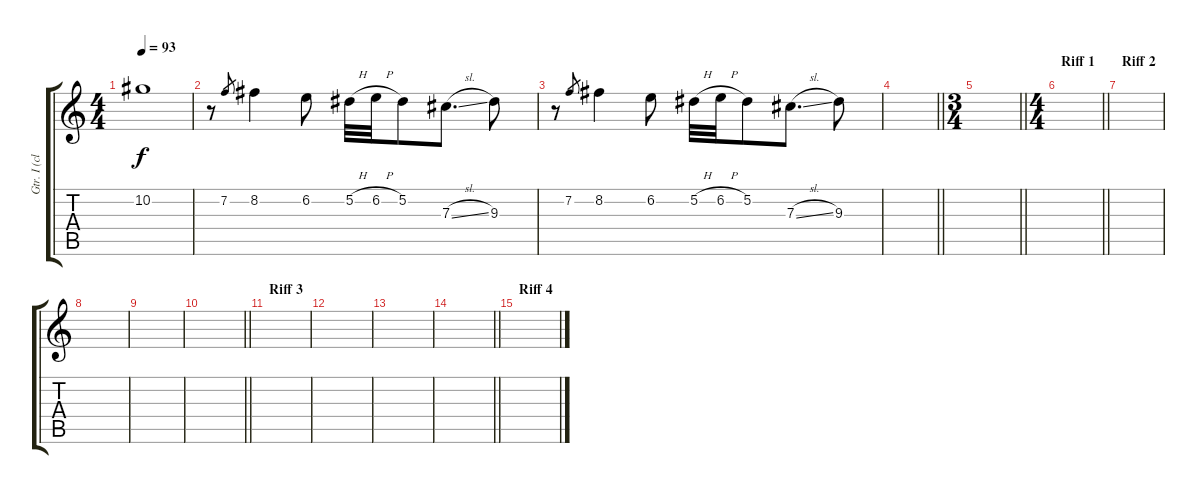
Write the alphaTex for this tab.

\track ("Gtr. I (clean)" "Gtr. I (cl") {instrument electricguitarclean}
\staff {score tabs}
\tuning (Eb4 Bb3 Gb3 Db3 Ab2 Eb2) {hide}
\ts (4 4)
\tempo 93
\clef g2
\ks c
10.2.1{dy f} |
r.8 7.2.8{gr} 8.2.4 6.2.8 5.2{h}.32 6.2{h}.32 5.2.8 7.3{sl}.8{d} 9.3.8 |
r.8 7.2.8{gr} 8.2.4 6.2.8 5.2{h}.32 6.2{h}.32 5.2.8 7.3{sl}.8{d} 9.3.8 |
\barLineRight lightlight
|
\ts (3 4)
\barLineRight lightlight
|
\ts (4 4)
\section ("" "Riff 1")
\barLineRight lightlight
|
\section ("" "Riff 2")
|
|
|
\barLineRight lightlight
|
\section ("" "Riff 3")
|
|
|
\barLineRight lightlight
|
\section ("" "Riff 4")
